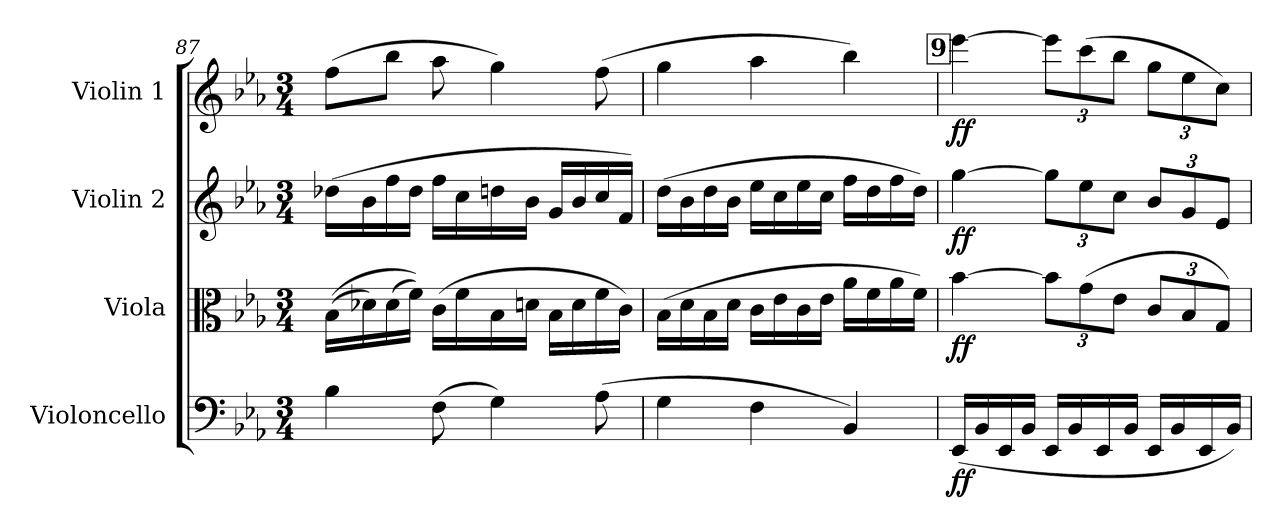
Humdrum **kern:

**kern	**dynam	**kern	**dynam	**kern	**dynam	**kern	**dynam
*part4	*part4	*part3	*part3	*part2	*part2	*part1	*part1
*staff4	*staff4	*staff3	*staff3	*staff2	*staff2	*staff1	*staff1
*I"Violoncello	*	*I"Viola	*	*I"Violin 2	*	*I"Violin 1	*
*I'Vc	*	*I'Vla	*	*I'Vln	*	*I'Vln	*
!!LO:LB:g=z
*clefF4	*	*clefC3	*	*clefG2	*	*clefG2	*
*k[b-e-a-]	*	*k[b-e-a-]	*	*k[b-e-a-]	*	*k[b-e-a-]	*
*M3/4	*	*M3/4	*	*M3/4	*	*M3/4	*
=87	=87	=87	=87	=87	=87	=87	=87
4B-\	.	((16B-\LL	.	(16dd-X\LL	.	(8ff\L	.
.	.	16d-X\)	.	16b-\	.	.	.
.	.	(16d-\	.	16ff\	.	8bb-\J	.
.	.	16f\JJ))	.	16dd-\JJ	.	.	.
(8F\	.	(16c\LL	.	16ff\LL	.	8aa-\	.
.	.	16f\	.	16cc\	.	.	.
4G\)	.	16B-\	.	16ddn\	.	4gg\)	.
.	.	16dn\JJ	.	16b-\JJ	.	.	.
.	.	16B-\LL	.	16g/LL	.	.	.
.	.	16d\	.	16b-/	.	.	.
(8A-\	.	16f\	.	16cc/	.	(8ff\	.
.	.	16c\JJ)	.	16f/JJ)	.	.	.
=88	=88	=88	=88	=88	=88	=88	=88
4G\	.	(16B-\LL	.	(16dd\LL	.	4gg\	.
.	.	16d\	.	16b-\	.	.	.
.	.	16B-\	.	16dd\	.	.	.
.	.	16d\JJ	.	16b-\JJ	.	.	.
4F\	.	16c\LL	.	16ee-\LL	.	4aa-\	.
.	.	16e-\	.	16cc\	.	.	.
.	.	16c\	.	16ee-\	.	.	.
.	.	16e-\JJ	.	16cc\JJ	.	.	.
4BB-/)	.	16a-\LL	.	16ff\LL	.	4bb-\)	.
.	.	16f\	.	16dd\	.	.	.
.	.	16a-\	.	16ff\	.	.	.
.	.	16f\JJ)	.	16dd\JJ)	.	.	.
!!LO:REH:place=s1:a:B:cj:fs=14:t=9
=89	=89	=89	=89	=89	=89	=89	=89
!	!LO:DY:b	!	!LO:DY:b	!	!LO:DY:b	!	!LO:DY:b
(16EE-/LL	ff	[4b-\	ff	[4gg\	ff	[4eee-\	ff
16BB-/	.	.	.	.	.	.	.
16EE-/	.	.	.	.	.	.	.
16BB-/JJ	.	.	.	.	.	.	.
*	*	*Xbrackettup	*	*Xbrackettup	*	*Xbrackettup	*
16EE-/LL	.	12b-\L]	.	12gg\L]	.	12eee-\L]	.
16BB-/	.	.	.	.	.	.	.
.	.	(12g\	.	12ee-\	.	(12ccc\	.
16EE-/	.	.	.	.	.	.	.
.	.	12e-\J	.	12cc\J	.	12bb-\J	.
16BB-/JJ	.	.	.	.	.	.	.
*	*	*brackettup	*	*brackettup	*	*	*
16EE-/LL	.	12c/L	.	12b-/L	.	12gg\L	.
16BB-/	.	.	.	.	.	.	.
.	.	12B-/	.	12g/	.	12ee-\	.
16EE-/	.	.	.	.	.	.	.
.	.	12G/J)	.	12e-/J	.	12cc\J)	.
16BB-/JJ)	.	.	.	.	.	.	.
=	=	=	=	=	=	=	=
*-	*-	*-	*-	*-	*-	*-	*-
